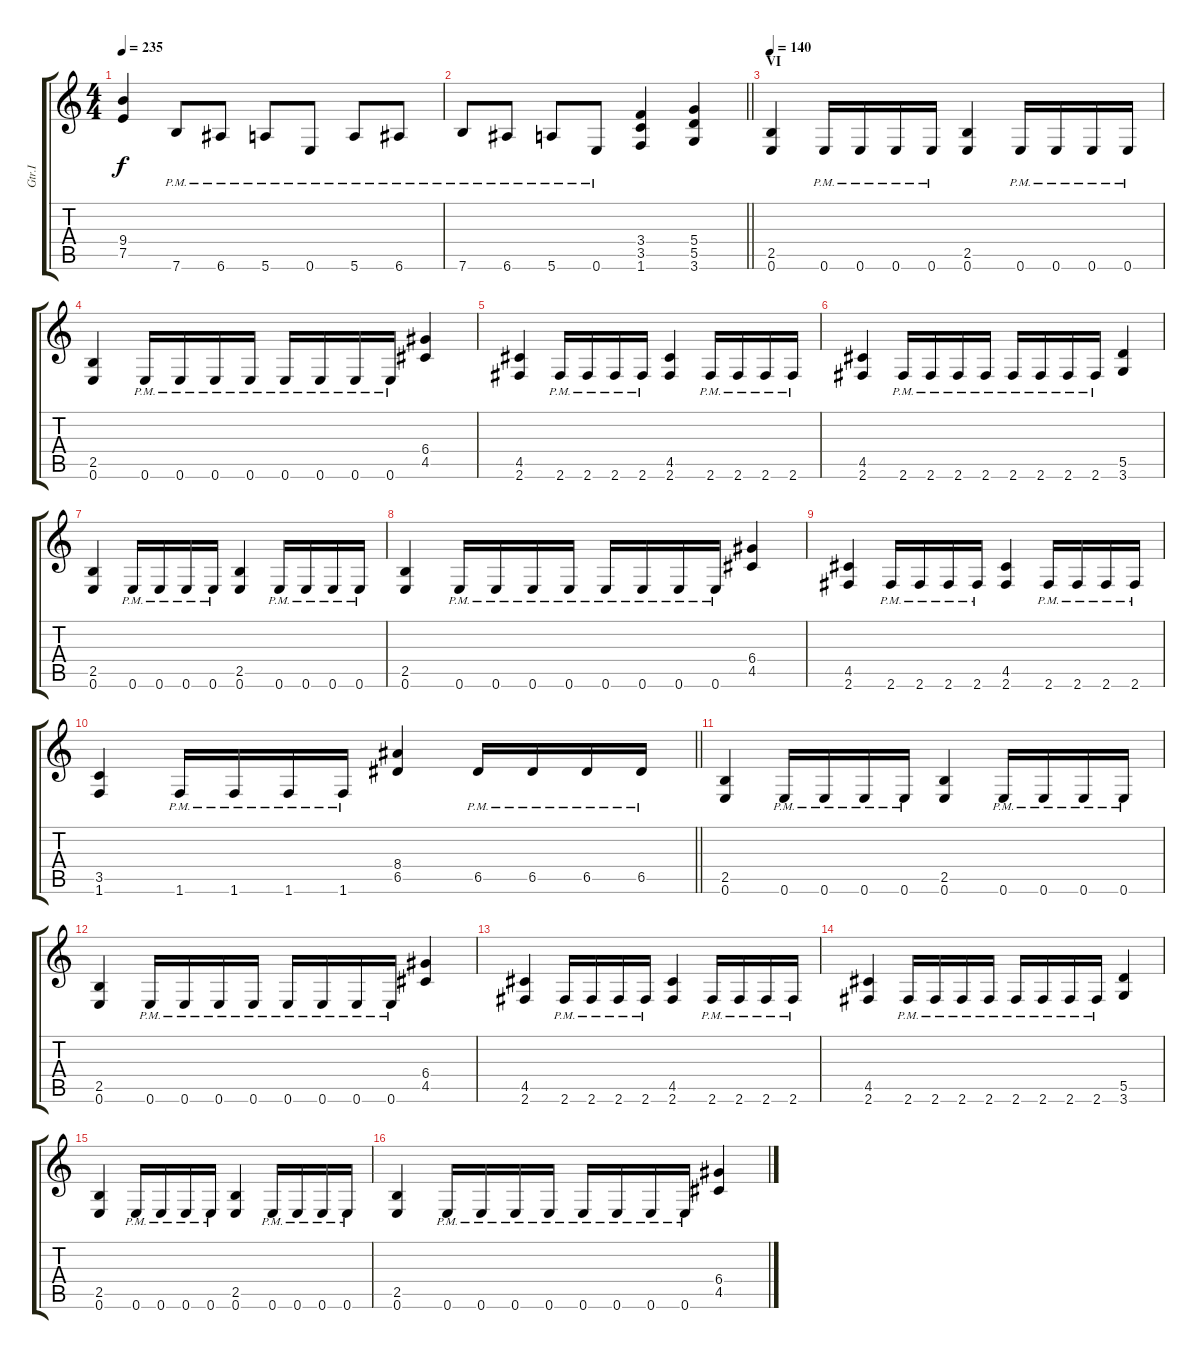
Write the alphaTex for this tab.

\track ("Gtr.I" "Gtr.I") {instrument distortionguitar}
\staff {score tabs}
\tuning (E4 B3 G3 D3 A2 E2) {hide}
\ts (4 4)
\tempo 235
\clef g2
\ks c
(9.4 7.5).4{dy f} 7.6{pm}.8 6.6{pm}.8 5.6{pm}.8 0.6{pm}.8 5.6{pm}.8 6.6{pm}.8 |
\barLineRight lightlight
7.6{pm}.8 6.6{pm}.8 5.6{pm}.8 0.6{pm}.8 (3.4 3.5 1.6).4 (5.4 5.5 3.6).4 |
\section ("" "VI")
\tempo 140
(2.5 0.6).4 0.6{pm}.16 0.6{pm}.16 0.6{pm}.16 0.6{pm}.16 (2.5 0.6).4 0.6{pm}.16 0.6{pm}.16 0.6{pm}.16 0.6{pm}.16 |
(2.5 0.6).4 0.6{pm}.16 0.6{pm}.16 0.6{pm}.16 0.6{pm}.16 0.6{pm}.16 0.6{pm}.16 0.6{pm}.16 0.6{pm}.16 (6.4 4.5).4 |
(4.5 2.6).4 2.6{pm}.16 2.6{pm}.16 2.6{pm}.16 2.6{pm}.16 (4.5 2.6).4 2.6{pm}.16 2.6{pm}.16 2.6{pm}.16 2.6{pm}.16 |
(4.5 2.6).4 2.6{pm}.16 2.6{pm}.16 2.6{pm}.16 2.6{pm}.16 2.6{pm}.16 2.6{pm}.16 2.6{pm}.16 2.6{pm}.16 (5.5 3.6).4 |
(2.5 0.6).4 0.6{pm}.16 0.6{pm}.16 0.6{pm}.16 0.6{pm}.16 (2.5 0.6).4 0.6{pm}.16 0.6{pm}.16 0.6{pm}.16 0.6{pm}.16 |
(2.5 0.6).4 0.6{pm}.16 0.6{pm}.16 0.6{pm}.16 0.6{pm}.16 0.6{pm}.16 0.6{pm}.16 0.6{pm}.16 0.6{pm}.16 (6.4 4.5).4 |
(4.5 2.6).4 2.6{pm}.16 2.6{pm}.16 2.6{pm}.16 2.6{pm}.16 (4.5 2.6).4 2.6{pm}.16 2.6{pm}.16 2.6{pm}.16 2.6{pm}.16 |
\barLineRight lightlight
(3.5 1.6).4 1.6{pm}.16 1.6{pm}.16 1.6{pm}.16 1.6{pm}.16 (8.4 6.5).4 6.5{pm}.16 6.5{pm}.16 6.5{pm}.16 6.5{pm}.16 |
(2.5 0.6).4 0.6{pm}.16 0.6{pm}.16 0.6{pm}.16 0.6{pm}.16 (2.5 0.6).4 0.6{pm}.16 0.6{pm}.16 0.6{pm}.16 0.6{pm}.16 |
(2.5 0.6).4 0.6{pm}.16 0.6{pm}.16 0.6{pm}.16 0.6{pm}.16 0.6{pm}.16 0.6{pm}.16 0.6{pm}.16 0.6{pm}.16 (6.4 4.5).4 |
(4.5 2.6).4 2.6{pm}.16 2.6{pm}.16 2.6{pm}.16 2.6{pm}.16 (4.5 2.6).4 2.6{pm}.16 2.6{pm}.16 2.6{pm}.16 2.6{pm}.16 |
(4.5 2.6).4 2.6{pm}.16 2.6{pm}.16 2.6{pm}.16 2.6{pm}.16 2.6{pm}.16 2.6{pm}.16 2.6{pm}.16 2.6{pm}.16 (5.5 3.6).4 |
(2.5 0.6).4 0.6{pm}.16 0.6{pm}.16 0.6{pm}.16 0.6{pm}.16 (2.5 0.6).4 0.6{pm}.16 0.6{pm}.16 0.6{pm}.16 0.6{pm}.16 |
(2.5 0.6).4 0.6{pm}.16 0.6{pm}.16 0.6{pm}.16 0.6{pm}.16 0.6{pm}.16 0.6{pm}.16 0.6{pm}.16 0.6{pm}.16 (6.4 4.5).4
